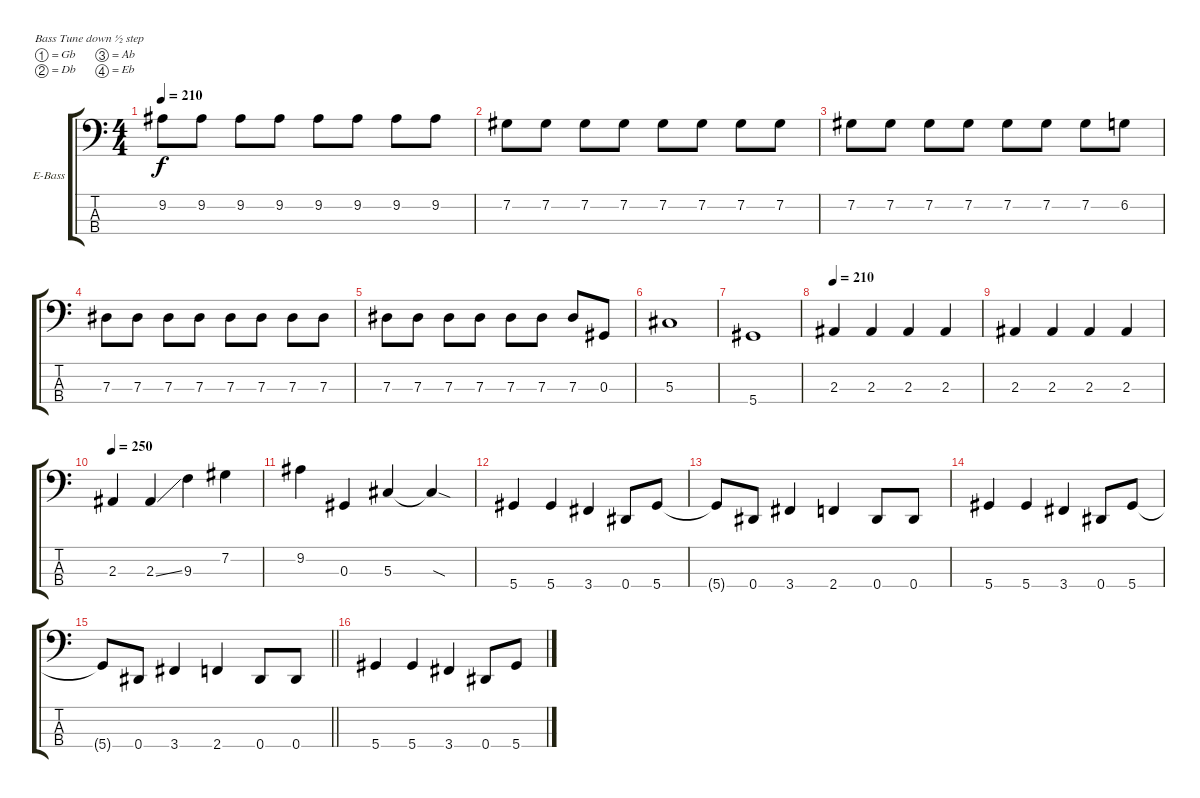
\bracketExtendMode groupsimilarinstruments
\firstSystemTrackNameOrientation horizontal
\otherSystemsTrackNameOrientation horizontal
\track ("Duff McKagan" "E-Bass") {instrument electricbasspick}
\staff {score tabs}
\tuning (Gb2 Db2 Ab1 Eb1)
\ts (4 4)
\tempo 210
\clef f4
\ks c
9.2.8{dy f} 9.2.8 9.2.8 9.2.8 9.2.8 9.2.8 9.2.8 9.2.8 |
7.2.8 7.2.8 7.2.8 7.2.8 7.2.8 7.2.8 7.2.8 7.2.8 |
7.2.8 7.2.8 7.2.8 7.2.8 7.2.8 7.2.8 7.2.8 6.2.8 |
7.3.8 7.3.8 7.3.8 7.3.8 7.3.8 7.3.8 7.3.8 7.3.8 |
7.3.8 7.3.8 7.3.8 7.3.8 7.3.8 7.3.8 7.3.8 0.3.8 |
5.3.1 |
5.4.1 |
\tempo 210
2.3.4 2.3.4 2.3.4 2.3.4 |
2.3.4 2.3.4 2.3.4 2.3.4 |
\tempo 250
2.3.4 2.3{ss}.4 9.3.4 7.2.4 |
9.2.4 0.3.4 5.3.4 5.3{sod t}.4 |
5.4.4 5.4.4 3.4.4 0.4.8 5.4.8 |
5.4{t}.8 0.4.8 3.4.4 2.4.4 0.4.8 0.4.8 |
5.4.4 5.4.4 3.4.4 0.4.8 5.4.8 |
\barLineRight lightlight
5.4{t}.8 0.4.8 3.4.4 2.4.4 0.4.8 0.4.8 |
5.4.4 5.4.4 3.4.4 0.4.8 5.4.8
